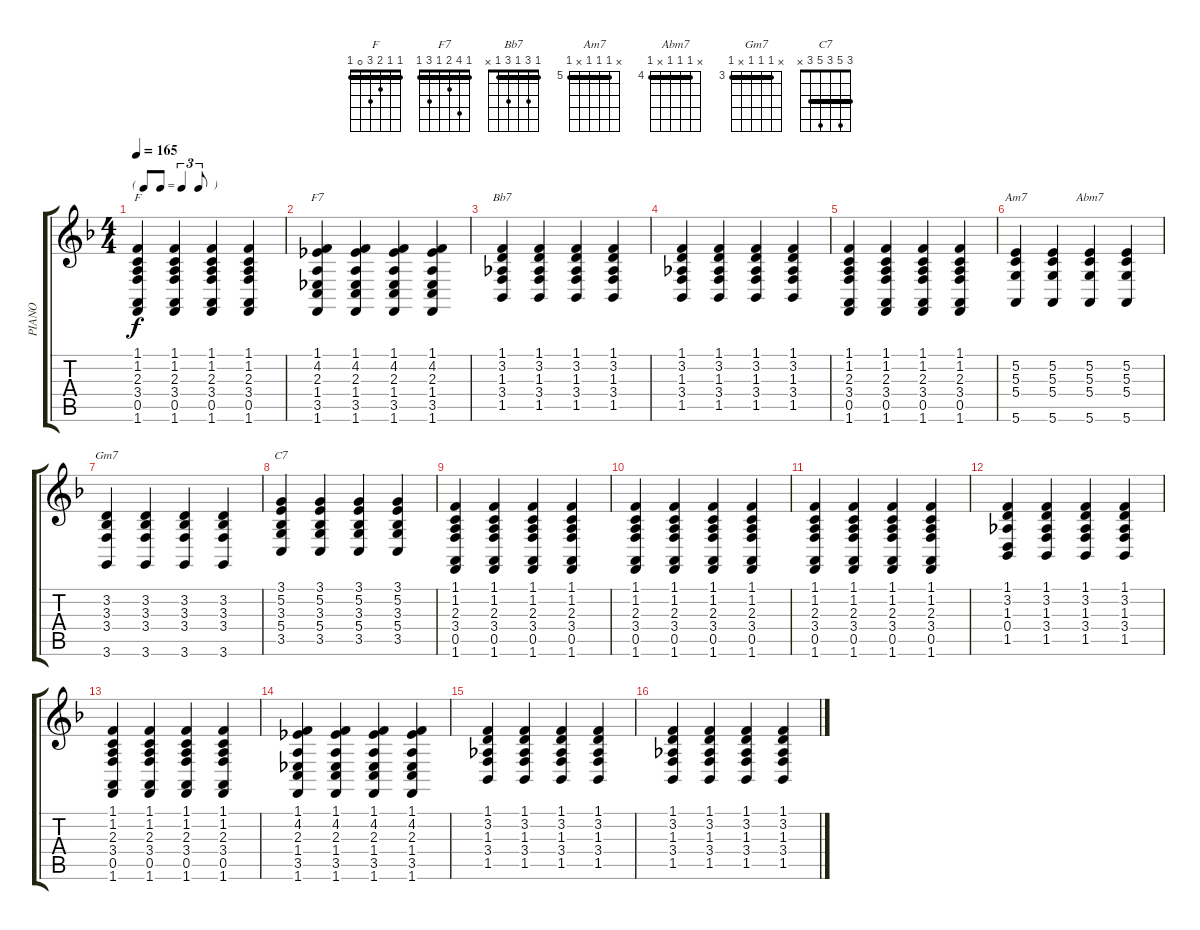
\track ("PIANO" "PIANO") {instrument acousticgrandpiano}
\staff {score tabs}
\tuning (E4 B3 G3 D3 A2 E2) {hide}
\chord ("F" 1 1 2 3 0 1) {barre 1}
\chord ("F7" 1 4 2 1 3 1) {barre 1}
\chord ("Bb7" 1 3 1 3 1 x) {barre 1}
\chord ("Am7" x 5 5 5 x 5) {firstfret 5 barre 5}
\chord ("Abm7" x 4 4 4 x 4) {firstfret 4 barre 4}
\chord ("Gm7" x 3 3 3 x 3) {firstfret 3 barre 3}
\chord ("C7" 3 5 3 5 3 x) {barre 3}
\ts (4 4)
\tf triplet8th
\tempo 165
\clef g2
\ks f
(1.1 1.2 2.3 3.4 0.5 1.6).4{ch "F" dy f} (1.1 1.2 2.3 3.4 0.5 1.6).4 (1.1 1.2 2.3 3.4 0.5 1.6).4 (1.1 1.2 2.3 3.4 0.5 1.6).4 |
(1.1 4.2 2.3 1.4 3.5 1.6).4{ch "F7"} (1.1 4.2 2.3 1.4 3.5 1.6).4 (1.1 4.2 2.3 1.4 3.5 1.6).4 (1.1 4.2 2.3 1.4 3.5 1.6).4 |
(1.1 3.2 1.3 3.4 1.5).4{ch "Bb7"} (1.1 3.2 1.3 3.4 1.5).4 (1.1 3.2 1.3 3.4 1.5).4 (1.1 3.2 1.3 3.4 1.5).4 |
(1.1 3.2 1.3 3.4 1.5).4 (1.1 3.2 1.3 3.4 1.5).4 (1.1 3.2 1.3 3.4 1.5).4 (1.1 3.2 1.3 3.4 1.5).4 |
(1.1 1.2 2.3 3.4 0.5 1.6).4 (1.1 1.2 2.3 3.4 0.5 1.6).4 (1.1 1.2 2.3 3.4 0.5 1.6).4 (1.1 1.2 2.3 3.4 0.5 1.6).4 |
(5.2 5.3 5.4 5.6).4{ch "Am7"} (5.2 5.3 5.4 5.6).4 (5.2 5.3 5.4 5.6).4{ch "Abm7"} (5.2 5.3 5.4 5.6).4 |
(3.2 3.3 3.4 3.6).4{ch "Gm7"} (3.2 3.3 3.4 3.6).4 (3.2 3.3 3.4 3.6).4 (3.2 3.3 3.4 3.6).4 |
(3.1 5.2 3.3 5.4 3.5).4{ch "C7"} (3.1 5.2 3.3 5.4 3.5).4 (3.1 5.2 3.3 5.4 3.5).4 (3.1 5.2 3.3 5.4 3.5).4 |
(1.1 1.2 2.3 3.4 0.5 1.6).4 (1.1 1.2 2.3 3.4 0.5 1.6).4 (1.1 1.2 2.3 3.4 0.5 1.6).4 (1.1 1.2 2.3 3.4 0.5 1.6).4 |
(1.1 1.2 2.3 3.4 0.5 1.6).4 (1.1 1.2 2.3 3.4 0.5 1.6).4 (1.1 1.2 2.3 3.4 0.5 1.6).4 (1.1 1.2 2.3 3.4 0.5 1.6).4 |
(1.1 1.2 2.3 3.4 0.5 1.6).4 (1.1 1.2 2.3 3.4 0.5 1.6).4 (1.1 1.2 2.3 3.4 0.5 1.6).4 (1.1 1.2 2.3 3.4 0.5 1.6).4 |
(1.1 3.2 1.3 0.4 1.5).4 (1.1 3.2 1.3 3.4 1.5).4 (1.1 3.2 1.3 3.4 1.5).4 (1.1 3.2 1.3 3.4 1.5).4 |
(1.1 1.2 2.3 3.4 0.5 1.6).4 (1.1 1.2 2.3 3.4 0.5 1.6).4 (1.1 1.2 2.3 3.4 0.5 1.6).4 (1.1 1.2 2.3 3.4 0.5 1.6).4 |
(1.1 4.2 2.3 1.4 3.5 1.6).4 (1.1 4.2 2.3 1.4 3.5 1.6).4 (1.1 4.2 2.3 1.4 3.5 1.6).4 (1.1 4.2 2.3 1.4 3.5 1.6).4 |
(1.1 3.2 1.3 3.4 1.5).4 (1.1 3.2 1.3 3.4 1.5).4 (1.1 3.2 1.3 3.4 1.5).4 (1.1 3.2 1.3 3.4 1.5).4 |
(1.1 3.2 1.3 3.4 1.5).4 (1.1 3.2 1.3 3.4 1.5).4 (1.1 3.2 1.3 3.4 1.5).4 (1.1 3.2 1.3 3.4 1.5).4
